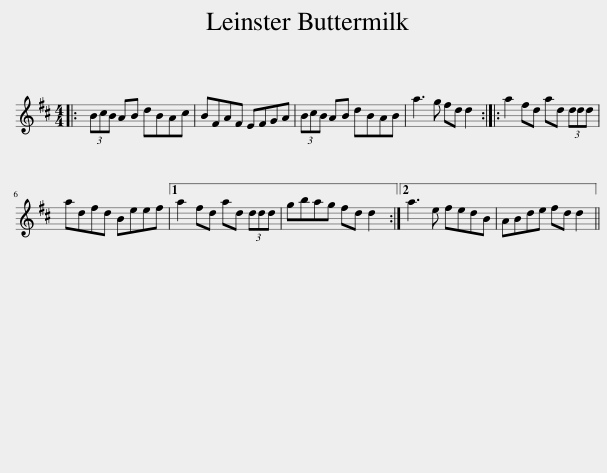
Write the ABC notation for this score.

X:1
L:1/8
M:4/4
I:linebreak $
K:D
V:1 treble
V:1
|: (3BcB AB dBAc | BFAF EFGA | (3BcB AB dBAB | a3 g fd d2 :: a2 fd ad (3ddd |$ %5
 adfd Beef |1 a2 fd ad (3ddd | gbag fd d2 :|2 a3 e fedB | ABde fd d2 || %10
